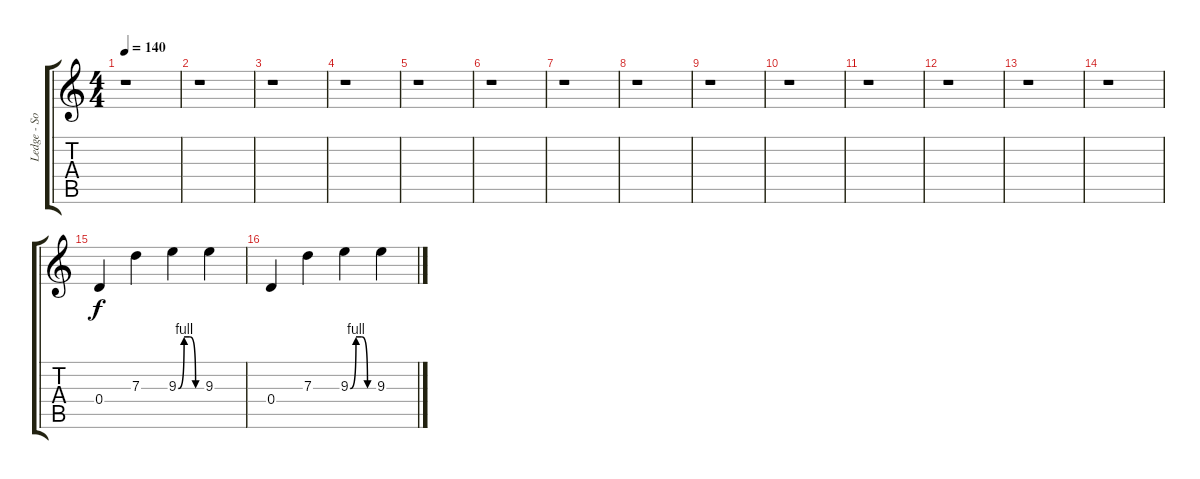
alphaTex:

\track ("Ledge - Solo" "Ledge - So") {instrument distortionguitar}
\staff {score tabs}
\tuning (E4 B3 G3 D3 A2 E2) {hide}
\ts (4 4)
\tempo 140
\clef g2
\ks c
r.1{dy f} |
r.1 |
r.1 |
r.1 |
r.1 |
r.1 |
r.1 |
r.1 |
r.1 |
r.1 |
r.1 |
r.1 |
r.1 |
r.1 |
0.4.4 7.3.4 9.3{be (custom 0 0 15 4 30 4 45 0 60 0)}.4 9.3.4 |
0.4.4 7.3.4 9.3{be (custom 0 0 15 4 30 4 45 0 60 0)}.4 9.3.4
